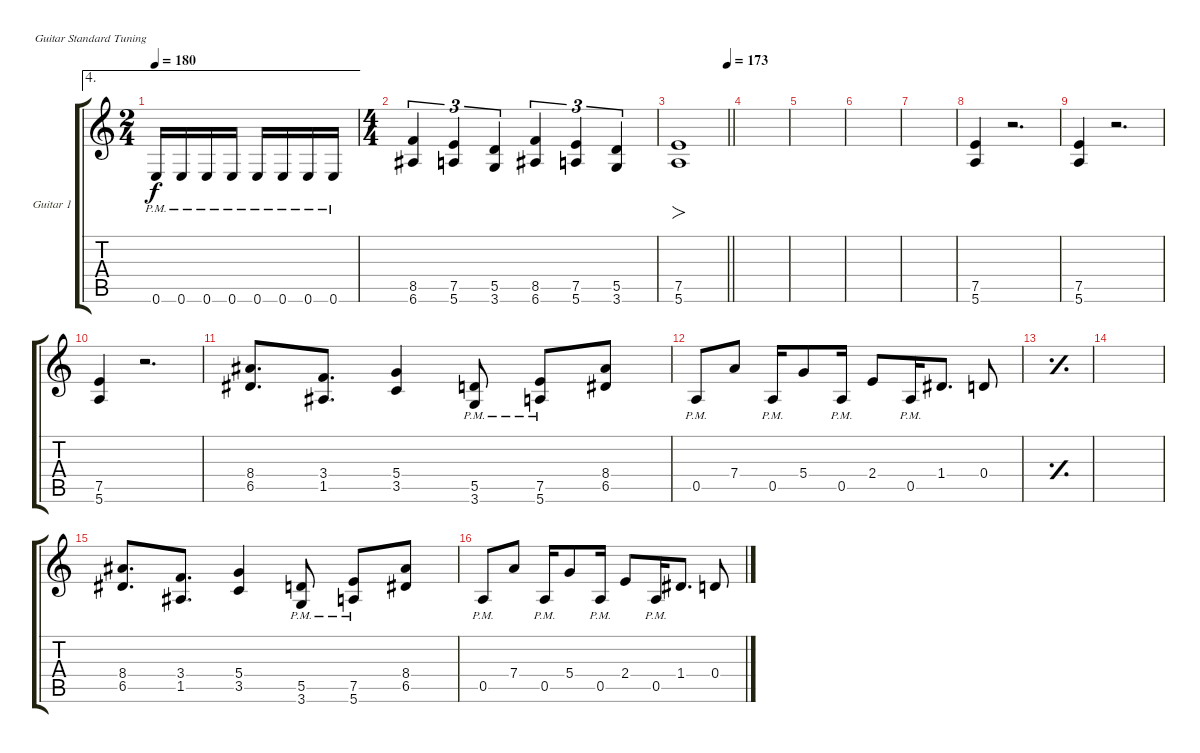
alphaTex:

\bracketExtendMode groupsimilarinstruments
\firstSystemTrackNameOrientation horizontal
\otherSystemsTrackNameOrientation horizontal
\track ("Guitar 1" "Guitar 1") {instrument distortionguitar}
\staff {score tabs}
\tuning (E4 B3 G3 D3 A2 E2)
\ae 4
\ts (2 4)
\beaming (8 2 2)
\tempo 180
\clef g2
\ks c
0.6{pm}.16{dy f} 0.6{pm}.16 0.6{pm}.16 0.6{pm}.16 0.6{pm}.16 0.6{pm}.16 0.6{pm}.16 0.6{pm}.16 |
\ts (4 4)
\beaming (8 2 2 2 2)
(8.5 6.6).4{tu (3 2)} (7.5 5.6).4{tu (3 2)} (5.5 3.6).4{tu (3 2)} (8.5 6.6).4{tu (3 2)} (7.5 5.6).4{tu (3 2)} (5.5 3.6).4{tu (3 2)} |
\tempo (173 1)
\barLineRight lightlight
(7.5 5.6).1{fo} |
|
|
|
|
(7.5 5.6).4 r.2{d} |
(7.5 5.6).4 r.2{d} |
(7.5 5.6).4 r.2{d} |
(8.4 6.5).8{d} (3.4 1.5).8{d} (5.4 3.5).4 (5.5{pm} 3.6{pm}).8 (7.5{pm} 5.6{pm}).8 (8.4 6.5).8 |
0.5{pm}.8 7.4.8 0.5{pm}.16 5.4.8 0.5{pm}.16 2.4.8 0.5{pm}.16 1.4.8{d} 0.4.8 |
\simile simple
|
|
\simile none
(8.4 6.5).8{d} (3.4 1.5).8{d} (5.4 3.5).4 (5.5{pm} 3.6{pm}).8 (7.5{pm} 5.6{pm}).8 (8.4 6.5).8 |
0.5{pm}.8 7.4.8 0.5{pm}.16 5.4.8 0.5{pm}.16 2.4.8 0.5{pm}.16 1.4.8{d} 0.4.8
